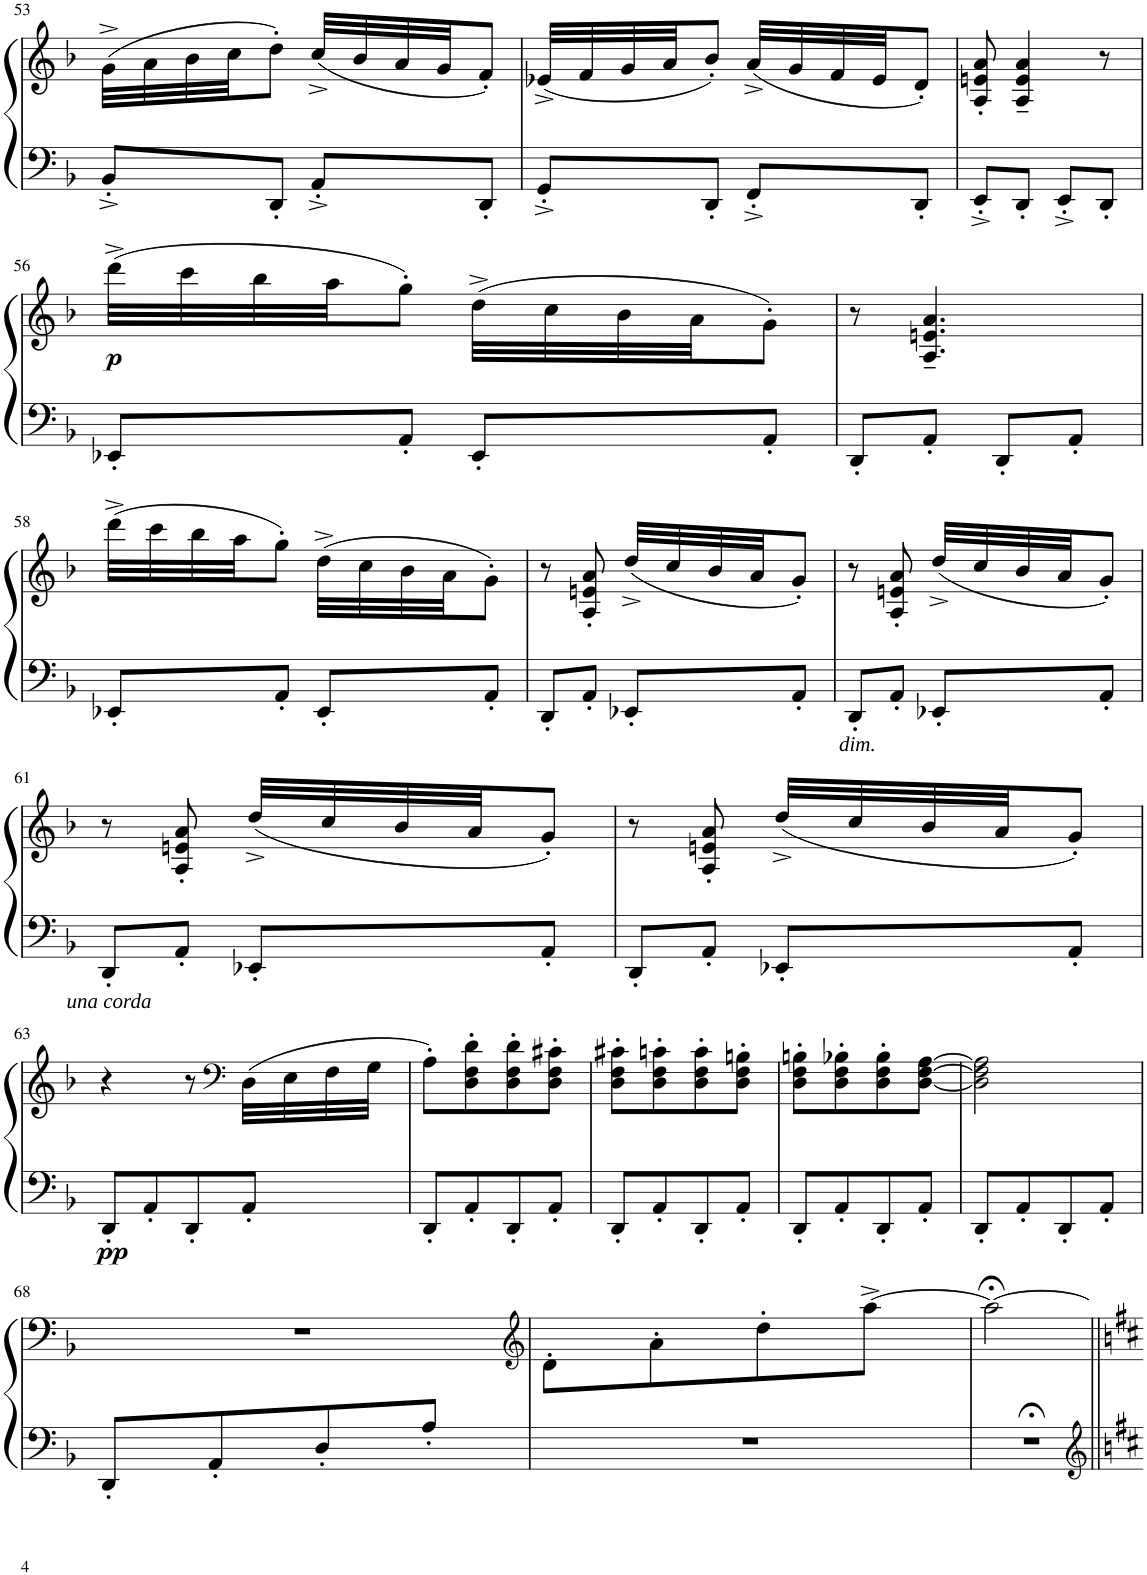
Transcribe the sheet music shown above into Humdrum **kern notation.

**kern	**kern	**dynam
*part1	*part1	*part1
*staff2	*staff1	*staff1/2
*I"Piano	*	*
*I'Pno	*	*
!!LO:PB:g=z
*clefF4	*clefG2	*
*k[b-]	*k[b-]	*
*M2/4	*M2/4	*
=53	=53	=53
8BB-'^/L	(32g^\LLL	.
.	32a\	.
.	32b-\	.
.	32cc\JJ	.
8DD'/J	8dd'\J)	.
8AA'^/L	(32cc^/LLL	.
.	32b-/	.
.	32a/	.
.	32g/JJ	.
8DD'/J	8f'/J)	.
=54	=54	=54
8GG'^/L	(32e-X^/LLL	.
.	32f/	.
.	32g/	.
.	32a/JJ	.
8DD'/J	8b-'/J)	.
8FF'^/L	(32a^/LLL	.
.	32g/	.
.	32f/	.
.	32e-/JJ	.
8DD'/J	8d'/J)	.
=55	=55	=55
8EE'^/L	8A/' 8en/' 8a/'	.
8DD'/J	4A/~ 4e/~ 4a/~	.
8EE'^/L	.	.
8DD'/J	8r	.
!!LO:LB:g=z
=56	=56	=56
!	!	!LO:DY:b
8EE-X'/L	(32ddd^\LLL	p
.	32ccc\	.
.	32bb-\	.
.	32aa\JJ	.
8AA'/J	8gg'\J)	.
8EE-'/L	(32dd^\LLL	.
.	32cc\	.
.	32b-\	.
.	32a\JJ	.
8AA'/J	8g'\J)	.
=57	=57	=57
8DD'/L	8r	.
8AA'/J	4.A/~ 4.en/~ 4.a/~	.
8DD'/L	.	.
8AA'/J	.	.
!!LO:LB:g=z
=58	=58	=58
8EE-X'/L	(32ddd^\LLL	.
.	32ccc\	.
.	32bb-\	.
.	32aa\JJ	.
8AA'/J	8gg'\J)	.
8EE-'/L	(32dd^\LLL	.
.	32cc\	.
.	32b-\	.
.	32a\JJ	.
8AA'/J	8g'\J)	.
=59	=59	=59
8DD'/L	8r	.
8AA'/J	8A/' 8en/' 8a/'	.
8EE-X'/L	(32dd^/LLL	.
.	32cc/	.
.	32b-/	.
.	32a/JJ	.
8AA'/J	8g'/J)	.
=60	=60	=60
!	!	!LO:DY:b=2
8DD'/L	8r	other-dynamics
8AA'/J	8A/' 8en/' 8a/'	.
8EE-X'/L	(32dd^/LLL	.
.	32cc/	.
.	32b-/	.
.	32a/JJ	.
8AA'/J	8g'/J)	.
!!LO:LB:g=z
=61	=61	=61
!	!	!LO:DY:b=2
8DD'/L	8r	other-dynamics
8AA'/J	8A/' 8en/' 8a/'	.
8EE-X'/L	(32dd^/LLL	.
.	32cc/	.
.	32b-/	.
.	32a/JJ	.
8AA'/J	8g'/J)	.
=62	=62	=62
8DD'/L	8r	.
8AA'/J	8A/' 8en/' 8a/'	.
8EE-X'/L	(32dd^/LLL	.
.	32cc/	.
.	32b-/	.
.	32a/JJ	.
8AA'/J	8g'/J)	.
!!LO:LB:g=z
=63	=63	=63
!	!	!LO:DY:b=2
8DD'/L	4r	pp
8AA'/	.	.
8DD'/	8r	.
*	*clefF4	*
8AA'/J	(32D\LLL	.
.	32E\	.
.	32F\	.
.	32G\JJJ	.
=64	=64	=64
8DD'/L	8A'\L)	.
8AA'/	8D\' 8F\' 8d\'	.
8DD'/	8D\' 8F\' 8d\'	.
8AA'/J	8D\' 8F\' 8c#X\'J	.
=65	=65	=65
8DD'/L	8D\' 8F\' 8c#X\'L	.
8AA'/	8D\' 8F\' 8cn\'	.
8DD'/	8D\' 8F\' 8c\'	.
8AA'/J	8D\' 8F\' 8Bn\'J	.
=66	=66	=66
8DD'/L	8D\' 8F\' 8Bn\'L	.
8AA'/	8D\' 8F\' 8B-X\'	.
8DD'/	8D\' 8F\' 8B-\'	.
8AA'/J	[8D\ [8F\ [8A\J	.
=67	=67	=67
8DD'/L	2D\] 2F\] 2A\]	.
8AA'/	.	.
8DD'/	.	.
8AA'/J	.	.
!!LO:LB:g=z
=68	=68	=68
8DD'/L	2r	.
8AA'/	.	.
8D'/	.	.
8A'/J	.	.
=69	=69	=69
*	*clefG2	*
2r	8d'\L	.
.	8a'\	.
.	8dd'\	.
.	[8aa^\J	.
=70	=70	=70
2r;<	2aa;<\_	.
=||	=||	=||
*-	*-	*-
